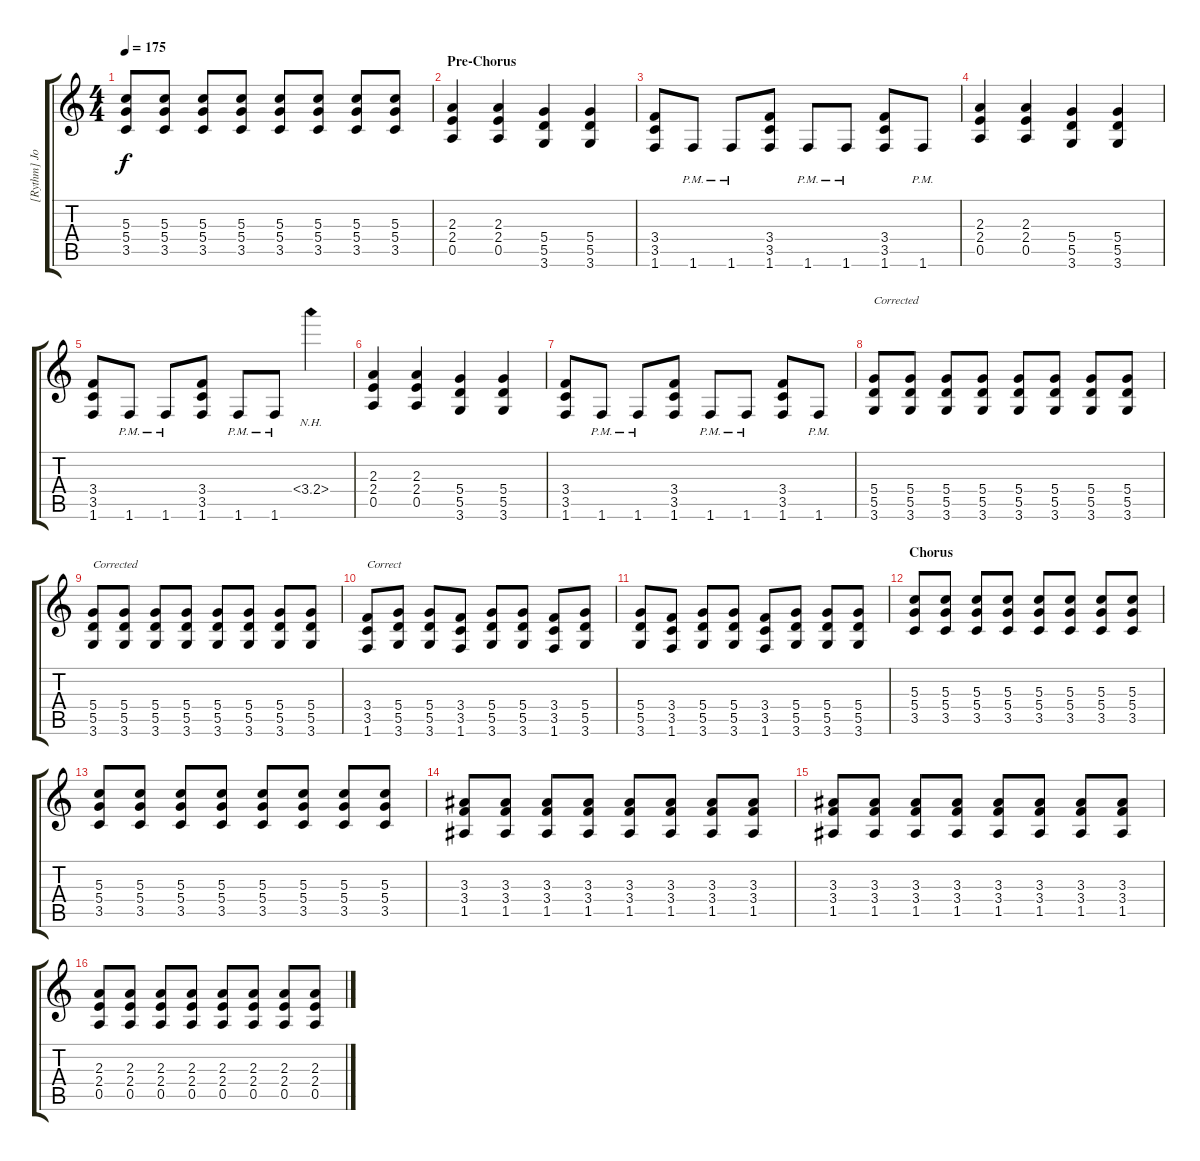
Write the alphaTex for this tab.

\track ("[Rythm] Joey Jordison" "[Rythm] Jo") {instrument distortionguitar}
\staff {score tabs}
\tuning (E4 B3 G3 D3 A2 E2) {hide}
\ts (4 4)
\tempo 175
\clef g2
\ks c
(5.3 5.4 3.5).8{dy f} (5.3 5.4 3.5).8 (5.3 5.4 3.5).8 (5.3 5.4 3.5).8 (5.3 5.4 3.5).8 (5.3 5.4 3.5).8 (5.3 5.4 3.5).8 (5.3 5.4 3.5).8 |
\section ("" "Pre-Chorus")
(2.3 2.4 0.5).4 (2.3 2.4 0.5).4 (5.4 5.5 3.6).4 (5.4 5.5 3.6).4 |
(3.4 3.5 1.6).8 1.6{pm}.8 1.6{pm}.8 (3.4 3.5 1.6).8 1.6{pm}.8 1.6{pm}.8 (3.4 3.5 1.6).8 1.6{pm}.8 |
(2.3 2.4 0.5).4 (2.3 2.4 0.5).4 (5.4 5.5 3.6).4 (5.4 5.5 3.6).4 |
(3.4 3.5 1.6).8 1.6{pm}.8 1.6{pm}.8 (3.4 3.5 1.6).8 1.6{pm}.8 1.6{pm}.8 3.4{nh}.4 |
(2.3 2.4 0.5).4 (2.3 2.4 0.5).4 (5.4 5.5 3.6).4 (5.4 5.5 3.6).4 |
(3.4 3.5 1.6).8 1.6{pm}.8 1.6{pm}.8 (3.4 3.5 1.6).8 1.6{pm}.8 1.6{pm}.8 (3.4 3.5 1.6).8 1.6{pm}.8 |
(5.4 5.5 3.6).8{txt "Corrected"} (5.4 5.5 3.6).8 (5.4 5.5 3.6).8 (5.4 5.5 3.6).8 (5.4 5.5 3.6).8 (5.4 5.5 3.6).8 (5.4 5.5 3.6).8 (5.4 5.5 3.6).8 |
(5.4 5.5 3.6).8{txt "Corrected"} (5.4 5.5 3.6).8 (5.4 5.5 3.6).8 (5.4 5.5 3.6).8 (5.4 5.5 3.6).8 (5.4 5.5 3.6).8 (5.4 5.5 3.6).8 (5.4 5.5 3.6).8 |
(3.4 3.5 1.6).8{txt "Correct"} (5.4 5.5 3.6).8 (5.4 5.5 3.6).8 (3.4 3.5 1.6).8 (5.4 5.5 3.6).8 (5.4 5.5 3.6).8 (3.4 3.5 1.6).8 (5.4 5.5 3.6).8 |
(5.4 5.5 3.6).8 (3.4 3.5 1.6).8 (5.4 5.5 3.6).8 (5.4 5.5 3.6).8 (3.4 3.5 1.6).8 (5.4 5.5 3.6).8 (5.4 5.5 3.6).8 (5.4 5.5 3.6).8 |
\section ("" "Chorus")
(5.3 5.4 3.5).8 (5.3 5.4 3.5).8 (5.3 5.4 3.5).8 (5.3 5.4 3.5).8 (5.3 5.4 3.5).8 (5.3 5.4 3.5).8 (5.3 5.4 3.5).8 (5.3 5.4 3.5).8 |
(5.3 5.4 3.5).8 (5.3 5.4 3.5).8 (5.3 5.4 3.5).8 (5.3 5.4 3.5).8 (5.3 5.4 3.5).8 (5.3 5.4 3.5).8 (5.3 5.4 3.5).8 (5.3 5.4 3.5).8 |
(3.3 3.4 1.5).8 (3.3 3.4 1.5).8 (3.3 3.4 1.5).8 (3.3 3.4 1.5).8 (3.3 3.4 1.5).8 (3.3 3.4 1.5).8 (3.3 3.4 1.5).8 (3.3 3.4 1.5).8 |
(3.3 3.4 1.5).8 (3.3 3.4 1.5).8 (3.3 3.4 1.5).8 (3.3 3.4 1.5).8 (3.3 3.4 1.5).8 (3.3 3.4 1.5).8 (3.3 3.4 1.5).8 (3.3 3.4 1.5).8 |
(2.3 2.4 0.5).8 (2.3 2.4 0.5).8 (2.3 2.4 0.5).8 (2.3 2.4 0.5).8 (2.3 2.4 0.5).8 (2.3 2.4 0.5).8 (2.3 2.4 0.5).8 (2.3 2.4 0.5).8
